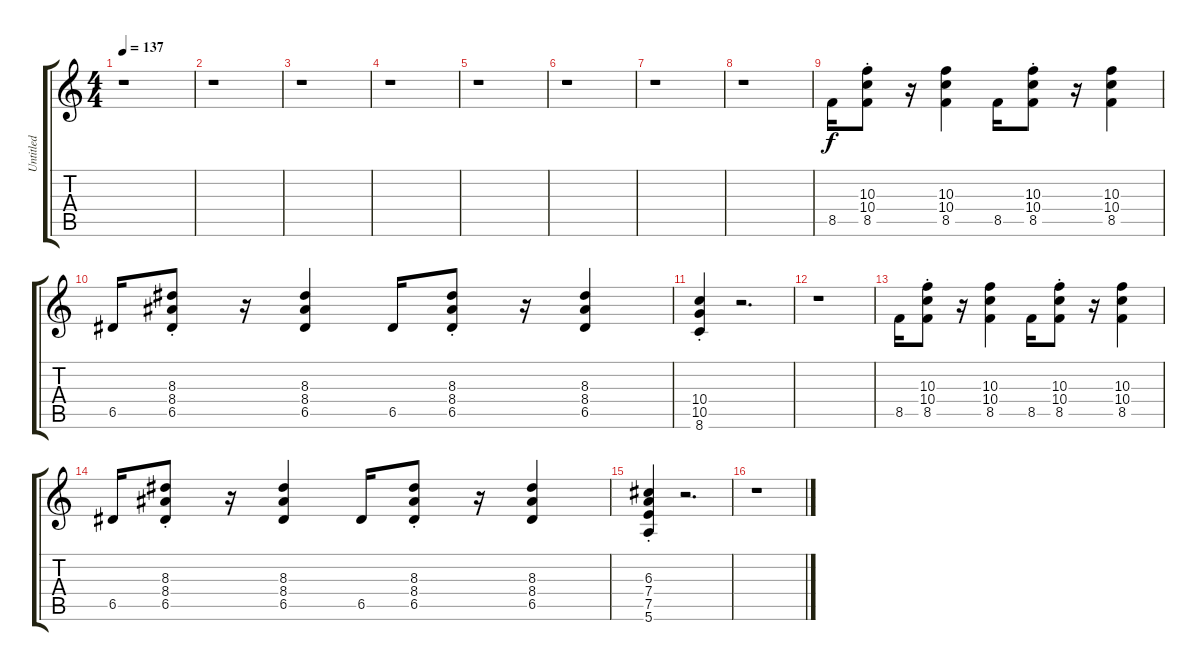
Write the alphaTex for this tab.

\track ("Untitled" "Untitled") {instrument overdrivenguitar}
\staff {score tabs}
\tuning (E4 B3 G3 D3 A2 E2) {hide}
\ts (4 4)
\tempo 137
\clef g2
\ks c
r.1{dy f instrument overdrivenguitar} |
r.1 |
r.1 |
r.1 |
r.1 |
r.1 |
r.1 |
r.1 |
8.5.16 (10.3{st} 10.4{st} 8.5{st}).8 r.16 (10.3 10.4 8.5).4 8.5.16 (10.3{st} 10.4{st} 8.5{st}).8 r.16 (10.3 10.4 8.5).4 |
6.5.16 (8.3{st} 8.4{st} 6.5{st}).8 r.16 (8.3 8.4 6.5).4 6.5.16 (8.3{st} 8.4{st} 6.5{st}).8 r.16 (8.3 8.4 6.5).4 |
(10.4{st} 10.5{st} 8.6{st}).4 r.2{d} |
r.1 |
8.5.16 (10.3{st} 10.4{st} 8.5{st}).8 r.16 (10.3 10.4 8.5).4 8.5.16 (10.3{st} 10.4{st} 8.5{st}).8 r.16 (10.3 10.4 8.5).4 |
6.5.16 (8.3{st} 8.4{st} 6.5{st}).8 r.16 (8.3 8.4 6.5).4 6.5.16 (8.3{st} 8.4{st} 6.5{st}).8 r.16 (8.3 8.4 6.5).4 |
(6.3{st} 7.4{st} 7.5{st} 5.6{st}).4 r.2{d} |
r.1
